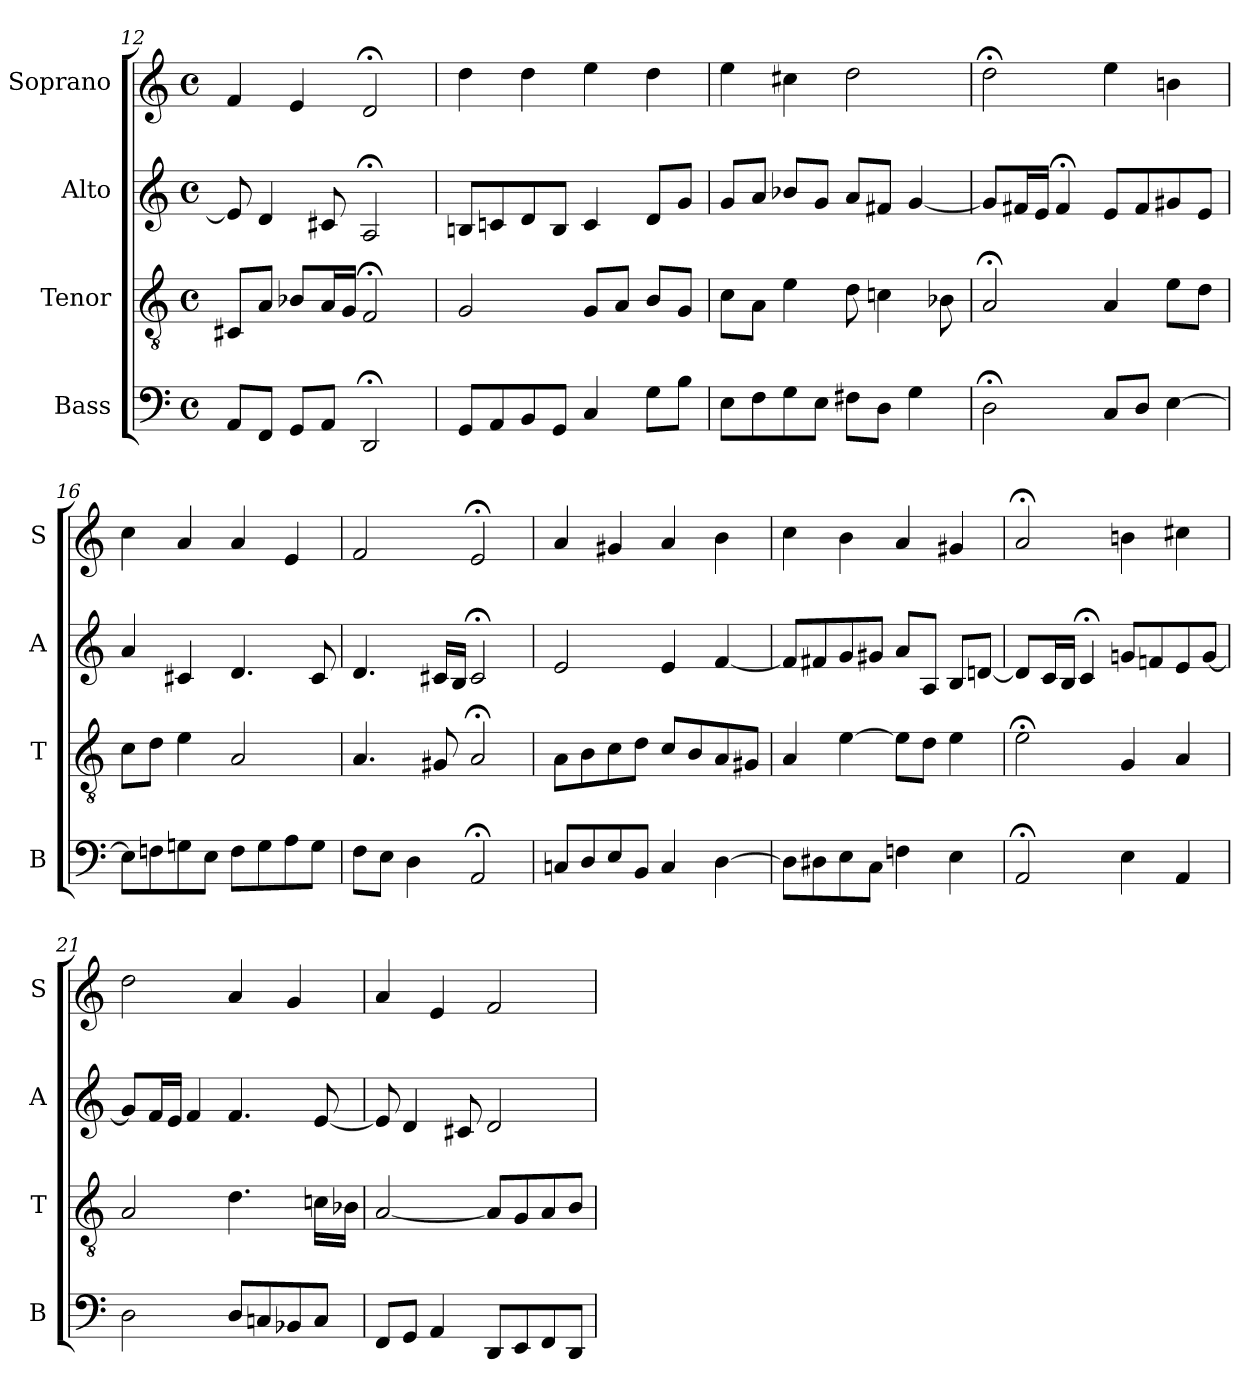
**kern	**kern	**kern	**kern
*part4	*part3	*part2	*part1
*staff4	*staff3	*staff2	*staff1
*I"Bass	*I"Tenor	*I"Alto	*I"Soprano
*I'B	*I'T	*I'A	*I'S
*clefF4	*clefGv2	*clefG2	*clefG2
*k[]	*k[]	*k[]	*k[]
*D:dor	*D:dor	*D:dor	*D:dor
*M4/4	*M4/4	*M4/4	*M4/4
*met(c)	*met(c)	*met(c)	*met(c)
=12	=12	=12	=12
8AAL	8C#XL	8e]	4f
8FFJ	8AJ	4d	.
8GGL	8B-XL	.	4e
8AAJ	16AL	8c#X	.
.	16GJJ	.	.
2DD;<	2F;<	2A;<	2d;<
=13	=13	=13	=13
8GGL	2G	8BnL	4dd
8AA	.	8cn	.
8BB	.	8d	4dd
8GGJ	.	8BJ	.
4C	8GL	4c	4ee
.	8AJ	.	.
8GL	8BL	8dL	4dd
8BJ	8GJ	8gJ	.
=14	=14	=14	=14
8EL	8cL	8gL	4ee
8F	8AJ	8aJ	.
8G	4e	8b-XL	4cc#X
8EJ	.	8gJ	.
8F#XL	8d	8aL	2dd
8DJ	4cn	8f#XJ	.
4G	.	[4g	.
.	8B-X	.	.
=15	=15	=15	=15
2D;<	2A;<	8gL]	2dd;<
.	.	16f#XL	.
.	.	16eJJ	.
.	.	4f#;<	.
8CL	4A	8eL	4ee
8DJ	.	8f#	.
[4E	8eL	8g#X	4bn
.	8dJ	8eJ	.
=16	=16	=16	=16
8EL]	8cL	4a	4cc
8Fn	8dJ	.	.
8Gn	4e	4c#X	4a
8EJ	.	.	.
8FL	2A	4.d	4a
8G	.	.	.
8A	.	.	4e
8GJ	.	8c#	.
=17	=17	=17	=17
8FL	4.A	4.d	2f
8EJ	.	.	.
4D	.	.	.
.	8G#X	16c#XLL	.
.	.	16BJJ	.
2AA;<	2A;<	2c#;<	2e;<
=18	=18	=18	=18
8CnL	8AL	2e	4a
8D	8B	.	.
8E	8c	.	4g#X
8BBJ	8dJ	.	.
4C	8cL	4e	4a
.	8B	.	.
[4D	8A	[4f	4b
.	8G#XJ	.	.
=19	=19	=19	=19
8DL]	4A	8fL]	4cc
8D#X	.	8f#X	.
8E	[4e	8g	4b
8CJ	.	8g#XJ	.
4Fn	8eL]	8aL	4a
.	8dJ	8AJ	.
4E	4e	8BL	4g#X
.	.	[8dnJ	.
=20	=20	=20	=20
2AA;<	2e;<	8dL]	2a;<
.	.	16cL	.
.	.	16BJJ	.
.	.	4c;<	.
4E	4G	8gnL	4bn
.	.	8fn	.
4AA	4A	8e	4cc#X
.	.	[8gJ	.
=21	=21	=21	=21
2D	2A	8gL]	2dd
.	.	16fL	.
.	.	16eJJ	.
.	.	4f	.
8DL	4.d	4.f	4a
8Cn	.	.	.
8BB-X	.	.	4g
8CJ	16cnLL	[8e	.
.	16B-XJJ	.	.
=22	=22	=22	=22
8FFL	[2A	8e]	4a
8GGJ	.	4d	.
4AA	.	.	4e
.	.	8c#X	.
8DDL	8AL]	2d	2f
8EE	8G	.	.
8FF	8A	.	.
8DDJ	8BJ	.	.
=	=	=	=
*-	*-	*-	*-
